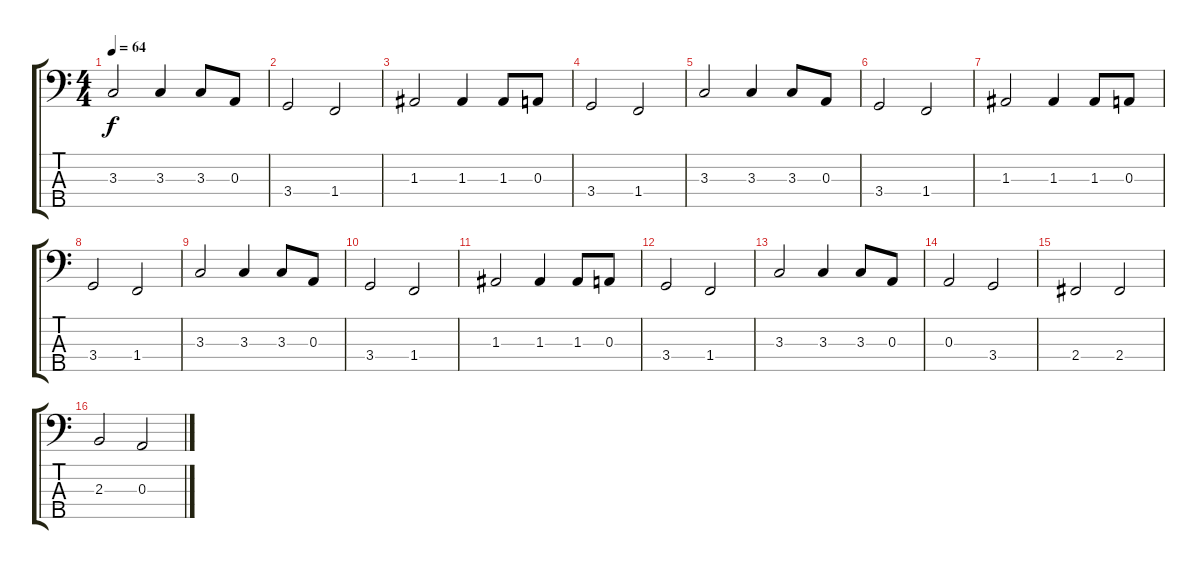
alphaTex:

\track "" {instrument fretlessbass}
\staff {score tabs}
\tuning (G2 D2 A1 E1 B0) {hide}
\ts (4 4)
\tempo 64
\clef f4
\ks c
3.3.2{dy f} 3.3.4 3.3.8 0.3.8 |
3.4.2 1.4.2 |
1.3.2 1.3.4 1.3.8 0.3.8 |
3.4.2 1.4.2 |
3.3.2 3.3.4 3.3.8 0.3.8 |
3.4.2 1.4.2 |
1.3.2 1.3.4 1.3.8 0.3.8 |
3.4.2 1.4.2 |
3.3.2 3.3.4 3.3.8 0.3.8 |
3.4.2 1.4.2 |
1.3.2 1.3.4 1.3.8 0.3.8 |
3.4.2 1.4.2 |
3.3.2 3.3.4 3.3.8 0.3.8 |
0.3.2 3.4.2 |
2.4.2 2.4.2 |
2.3.2 0.3.2
